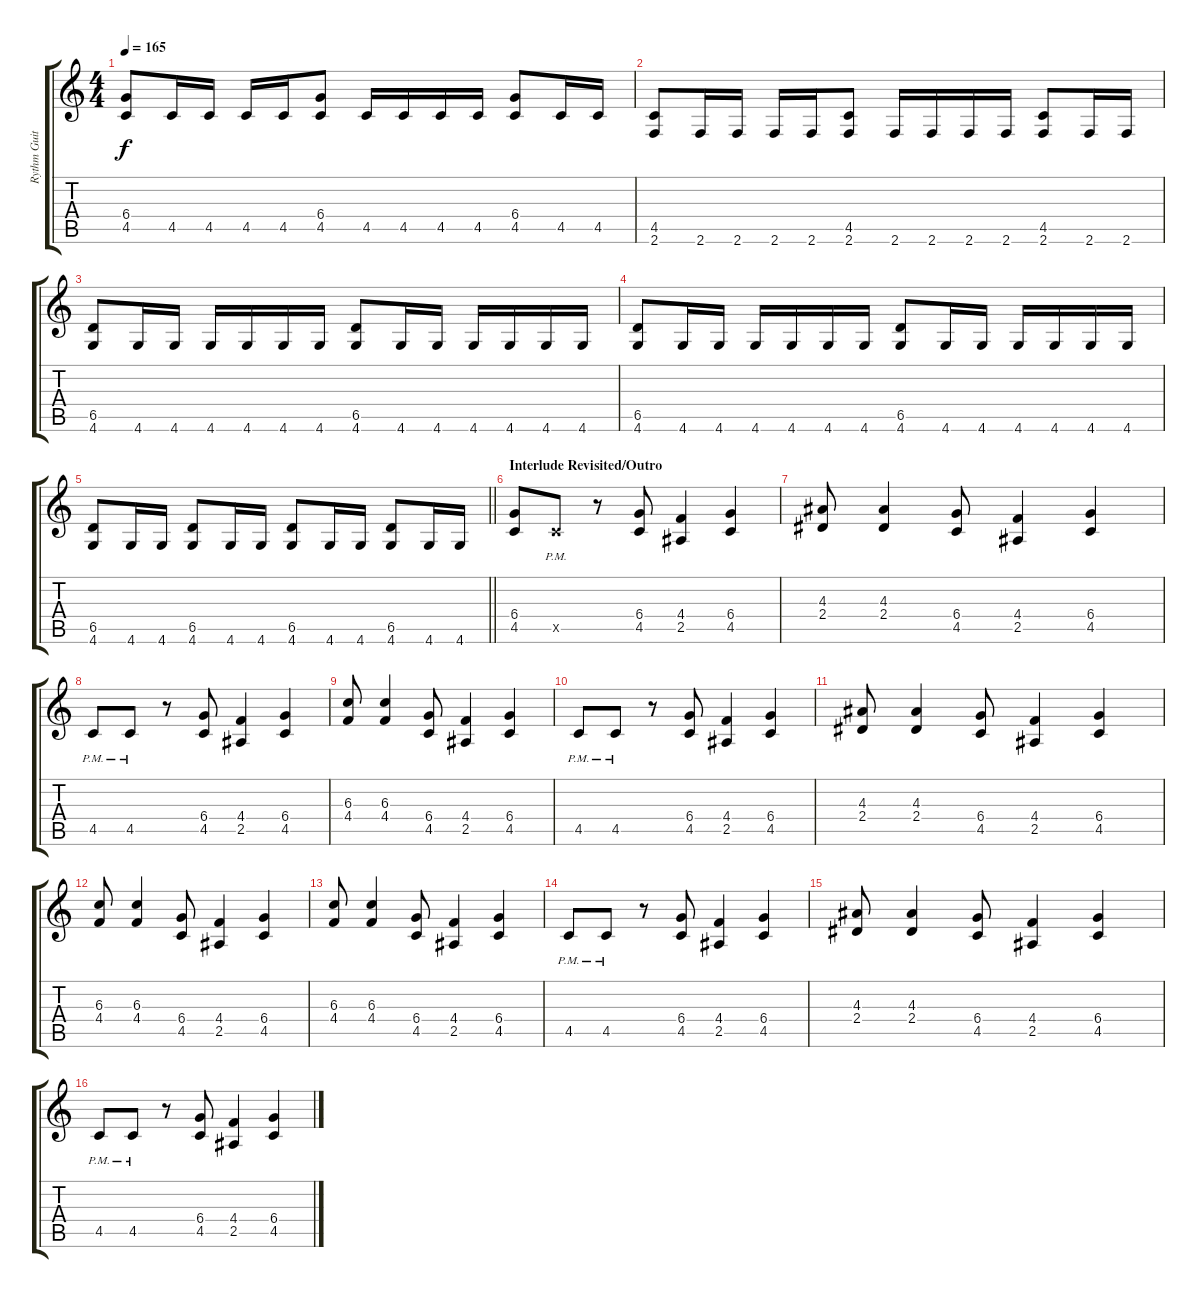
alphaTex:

\track ("Rythm Guitar" "Rythm Guit") {instrument distortionguitar}
\staff {score tabs}
\tuning (Eb4 Bb3 Gb3 Db3 Ab2 Eb2) {hide}
\ts (4 4)
\tempo 165
\clef g2
\ks c
(6.4 4.5).8{dy f} 4.5.16 4.5.16 4.5.16 4.5.16 (6.4 4.5).8 4.5.16 4.5.16 4.5.16 4.5.16 (6.4 4.5).8 4.5.16 4.5.16 |
(4.5 2.6).8 2.6.16 2.6.16 2.6.16 2.6.16 (4.5 2.6).8 2.6.16 2.6.16 2.6.16 2.6.16 (4.5 2.6).8 2.6.16 2.6.16 |
(6.5 4.6).8 4.6.16 4.6.16 4.6.16 4.6.16 4.6.16 4.6.16 (6.5 4.6).8 4.6.16 4.6.16 4.6.16 4.6.16 4.6.16 4.6.16 |
(6.5 4.6).8 4.6.16 4.6.16 4.6.16 4.6.16 4.6.16 4.6.16 (6.5 4.6).8 4.6.16 4.6.16 4.6.16 4.6.16 4.6.16 4.6.16 |
\barLineRight lightlight
(6.5 4.6).8 4.6.16 4.6.16 (6.5 4.6).8 4.6.16 4.6.16 (6.5 4.6).8 4.6.16 4.6.16 (6.5 4.6).8 4.6.16 4.6.16 |
\section ("" "Interlude Revisited/Outro")
(6.4 4.5).8 4.5{pm x}.8 r.8 (6.4 4.5).8 (4.4 2.5).4 (6.4 4.5).4 |
(4.3 2.4).8 (4.3 2.4).4 (6.4 4.5).8 (4.4 2.5).4 (6.4 4.5).4 |
4.5{pm}.8 4.5{pm}.8 r.8 (6.4 4.5).8 (4.4 2.5).4 (6.4 4.5).4 |
(6.3 4.4).8 (6.3 4.4).4 (6.4 4.5).8 (4.4 2.5).4 (6.4 4.5).4 |
4.5{pm}.8 4.5{pm}.8 r.8 (6.4 4.5).8 (4.4 2.5).4 (6.4 4.5).4 |
(4.3 2.4).8 (4.3 2.4).4 (6.4 4.5).8 (4.4 2.5).4 (6.4 4.5).4 |
(6.3 4.4).8 (6.3 4.4).4 (6.4 4.5).8 (4.4 2.5).4 (6.4 4.5).4 |
(6.3 4.4).8 (6.3 4.4).4 (6.4 4.5).8 (4.4 2.5).4 (6.4 4.5).4 |
4.5{pm}.8 4.5{pm}.8 r.8 (6.4 4.5).8 (4.4 2.5).4 (6.4 4.5).4 |
(4.3 2.4).8 (4.3 2.4).4 (6.4 4.5).8 (4.4 2.5).4 (6.4 4.5).4 |
4.5{pm}.8 4.5{pm}.8 r.8 (6.4 4.5).8 (4.4 2.5).4 (6.4 4.5).4
